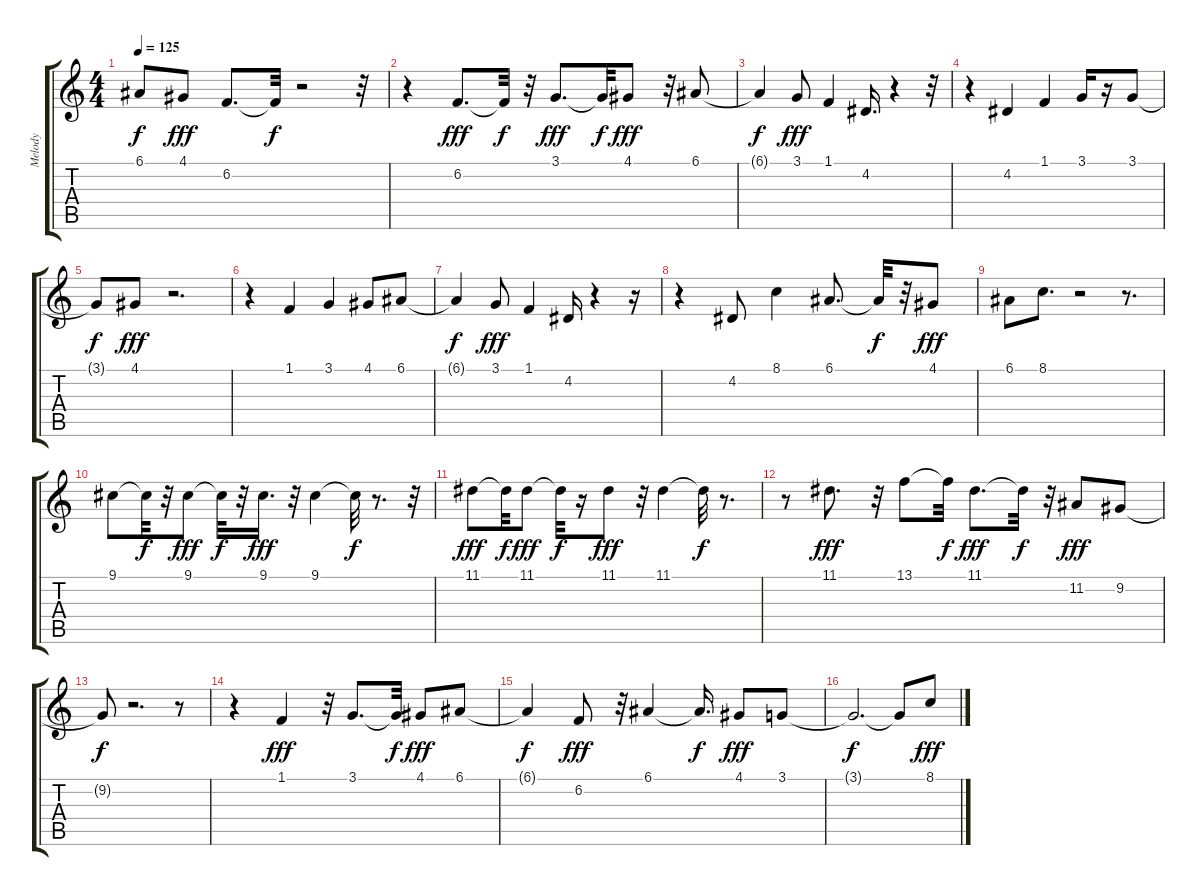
\track ("Melody" "Melody") {instrument acousticgrandpiano}
\staff {score tabs}
\tuning (E4 B3 G3 D3 A2 E2) {hide}
\ts (4 4)
\tempo 125
\clef g2
\ks c
6.1{t}.8{dy f} 4.1.8{dy fff} 6.2.8{d} 6.2{t}.32{dy f} r.2 r.32 |
r.4 6.2.8{d dy fff} 6.2{t}.32{dy f} r.32 3.1.8{d dy fff} 3.1{t}.32{dy f} 4.1.8{dy fff} r.32 6.1.8 |
6.1{t}.4{dy f} 3.1.8{dy fff} 1.1.4 4.2.16{d} r.4 r.32 |
r.4 4.2.4 1.1.4 3.1.16 r.16 3.1.8 |
3.1{t}.8{dy f} 4.1.8{dy fff} r.2{d} |
r.4 1.1.4 3.1.4 4.1.8 6.1.8 |
6.1{t}.4{dy f} 3.1.8{dy fff} 1.1.4 4.2.16 r.4 r.16 |
r.4 4.2.8 8.1.4 6.1.8{d} 6.1{t}.32{dy f} r.32 4.1.8{dy fff} |
6.1.8 8.1.8{d} r.2 r.8{d} |
9.1.8 9.1{t}.32{dy f} r.32 9.1.8{dy fff} 9.1{t}.32{dy f} r.32 9.1.16{d dy fff} r.32 9.1.4 9.1{t}.32{dy f} r.8{d} r.32 |
11.1.8{dy fff} 11.1{t}.32{dy f} 11.1.8{dy fff} 11.1{t}.32{dy f} r.16 11.1.8{dy fff} r.32 11.1.4 11.1{t}.32{dy f} r.8{d} |
r.8 11.1.8{d dy fff} r.32 13.1.8 13.1{t}.32{dy f} 11.1.8{d dy fff} 11.1{t}.32{dy f} r.32 11.2.8{dy fff} 9.2.8 |
9.2{t}.8{dy f} r.2{d} r.8 |
r.4 1.1.4{dy fff} r.32 3.1.8{d} 3.1{t}.32{dy f} 4.1.8{dy fff} 6.1.8 |
6.1{t}.4{dy f} 6.2.8{dy fff} r.32 6.1.4 6.1{t}.16{d dy f} 4.1.8{dy fff} 3.1.8 |
3.1{t}.2{d dy f} 3.1{t}.8 8.1.8{dy fff}
